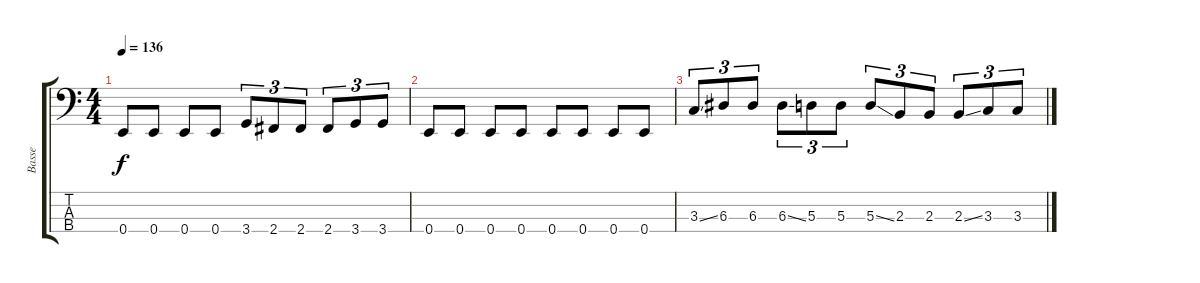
\track ("Basse" "Basse") {instrument electricbassfinger}
\staff {score tabs}
\tuning (G2 D2 A1 E1) {hide}
\ts (4 4)
\tempo 136
\clef f4
\ks c
0.4.8{dy f} 0.4.8 0.4.8 0.4.8 3.4.8{tu (3 2)} 2.4.8{tu (3 2)} 2.4.8{tu (3 2)} 2.4.8{tu (3 2)} 3.4.8{tu (3 2)} 3.4.8{tu (3 2)} |
0.4.8 0.4.8 0.4.8 0.4.8 0.4.8 0.4.8 0.4.8 0.4.8 |
3.3{ss}.8{tu (3 2)} 6.3.8{tu (3 2)} 6.3.8{tu (3 2)} 6.3{ss}.8{tu (3 2)} 5.3.8{tu (3 2)} 5.3.8{tu (3 2)} 5.3{ss}.8{tu (3 2)} 2.3.8{tu (3 2)} 2.3.8{tu (3 2)} 2.3{ss}.8{tu (3 2)} 3.3.8{tu (3 2)} 3.3.8{tu (3 2)}
